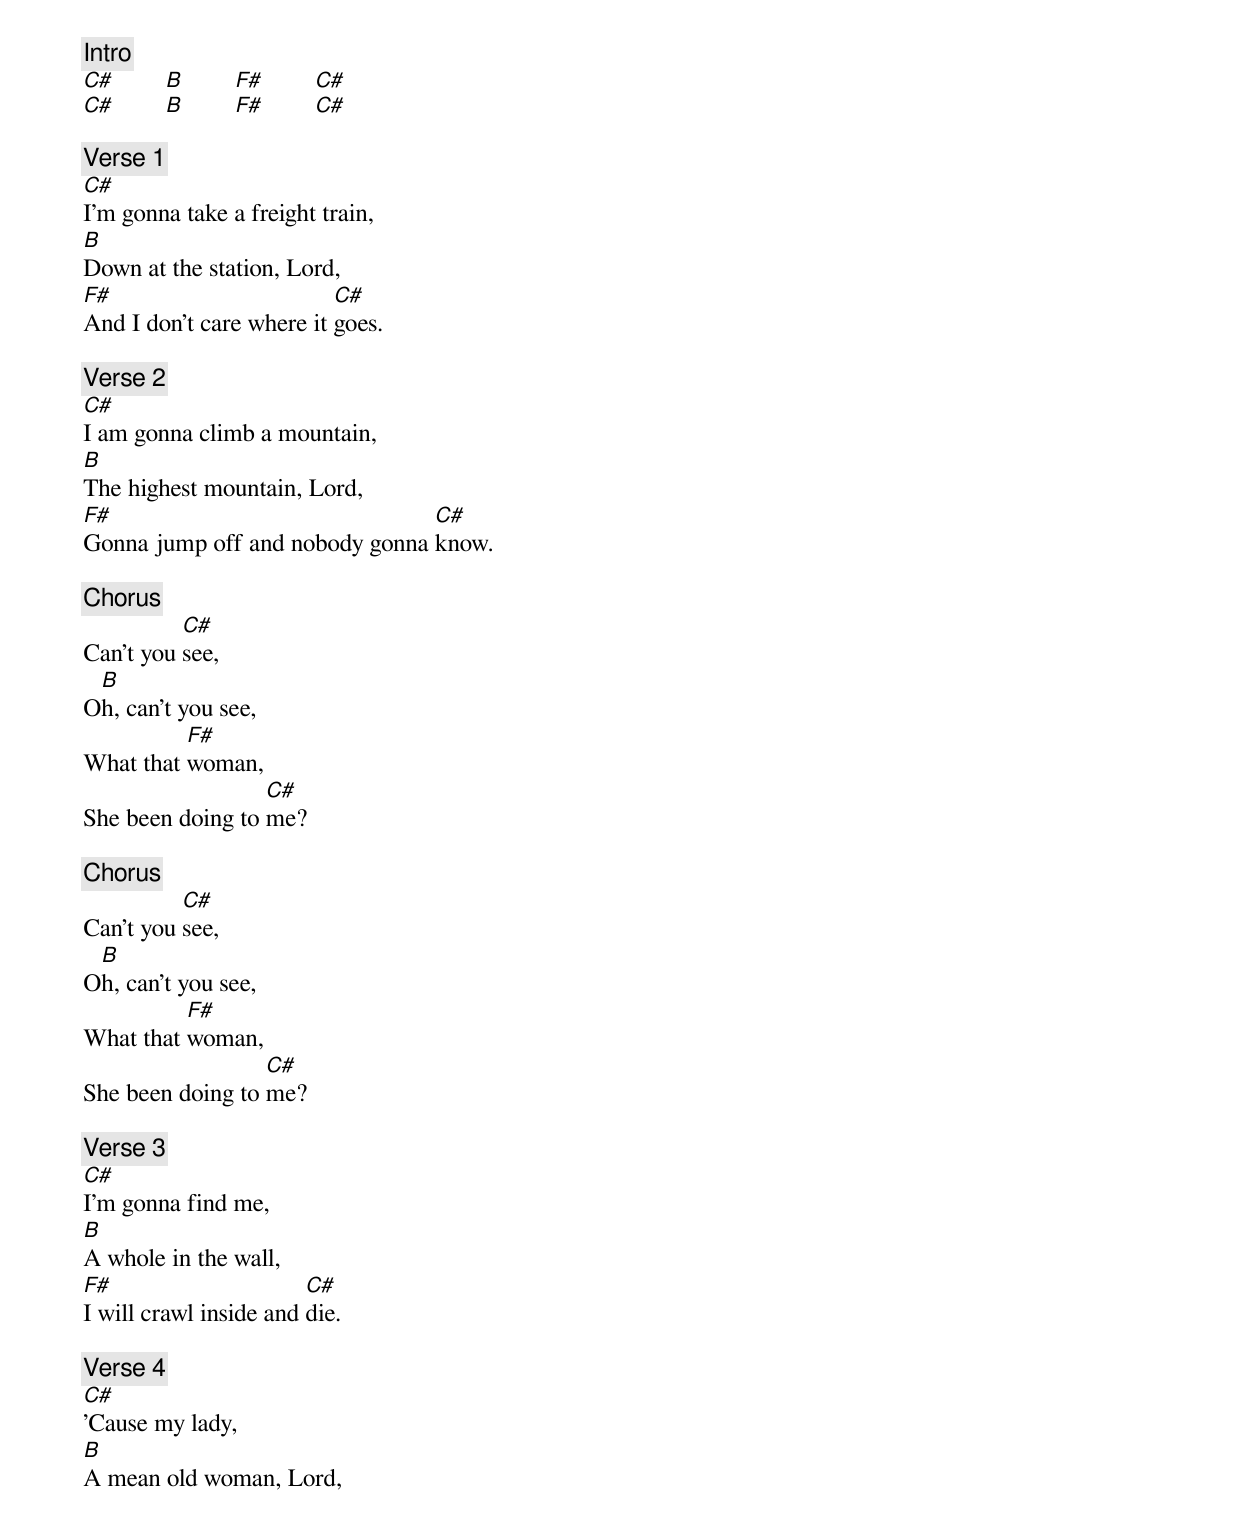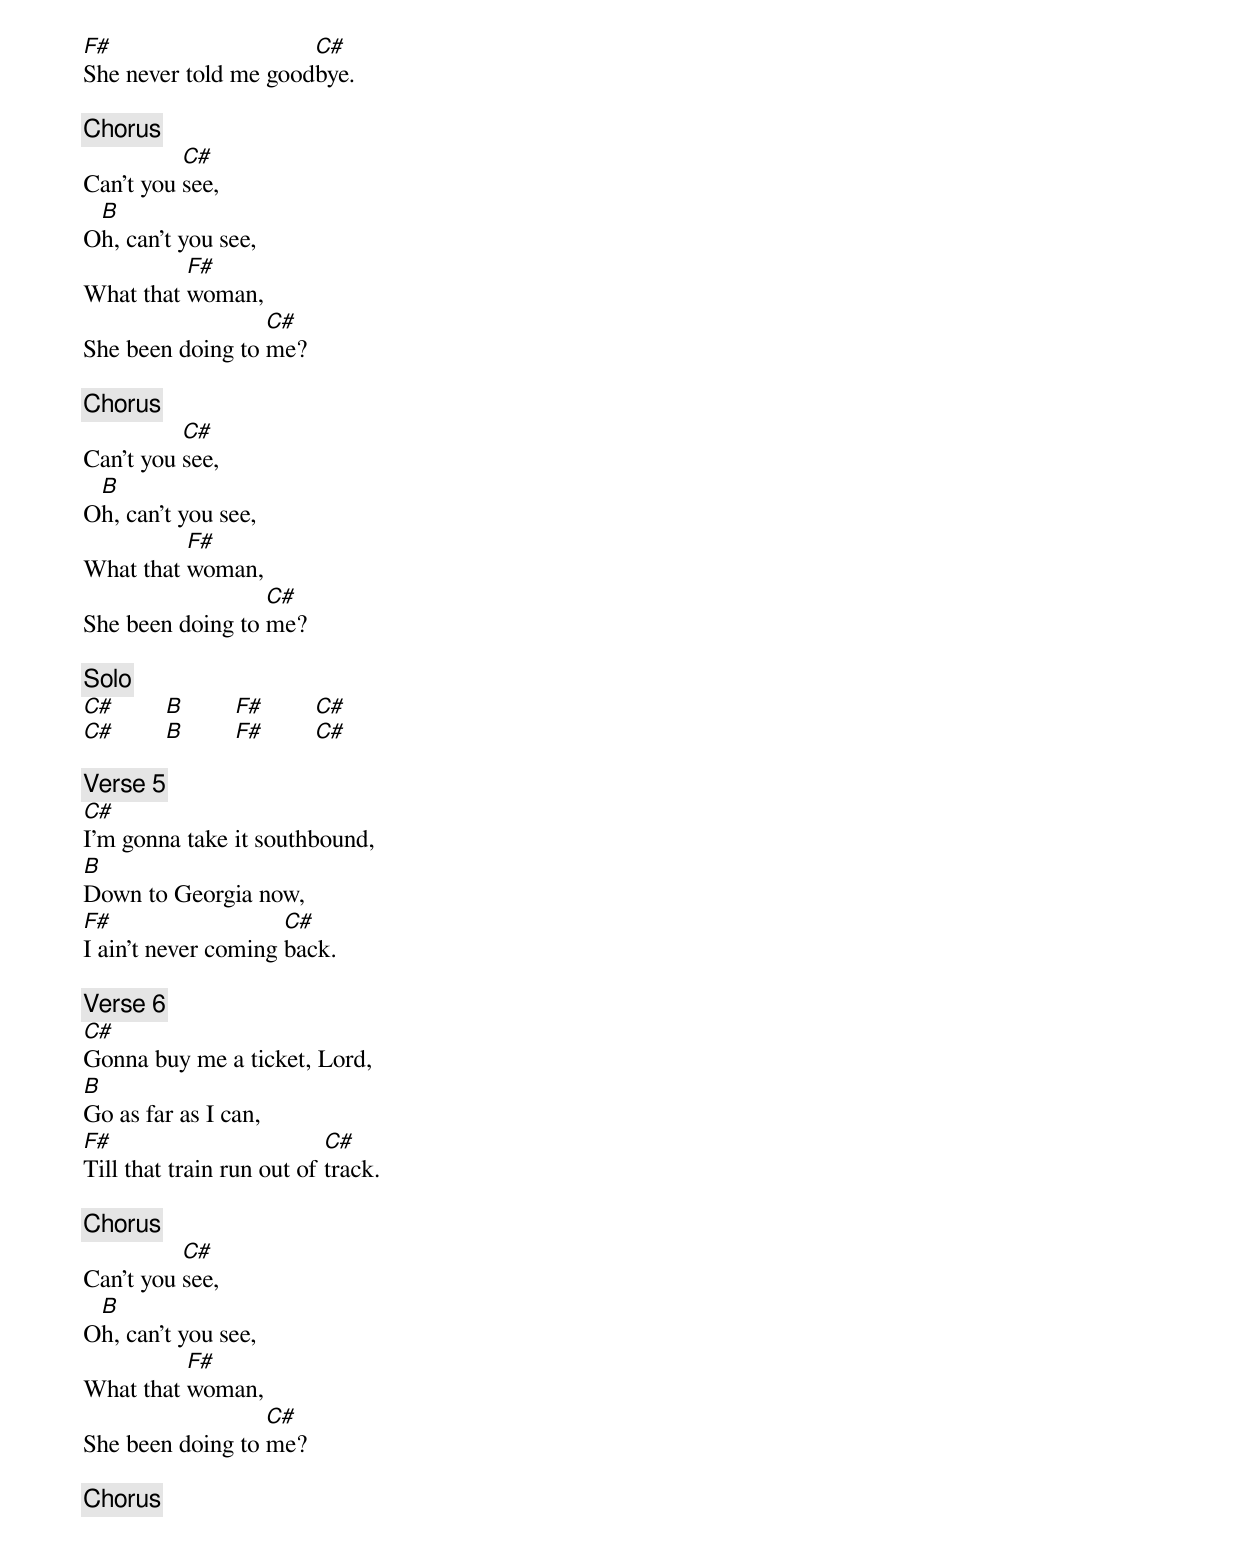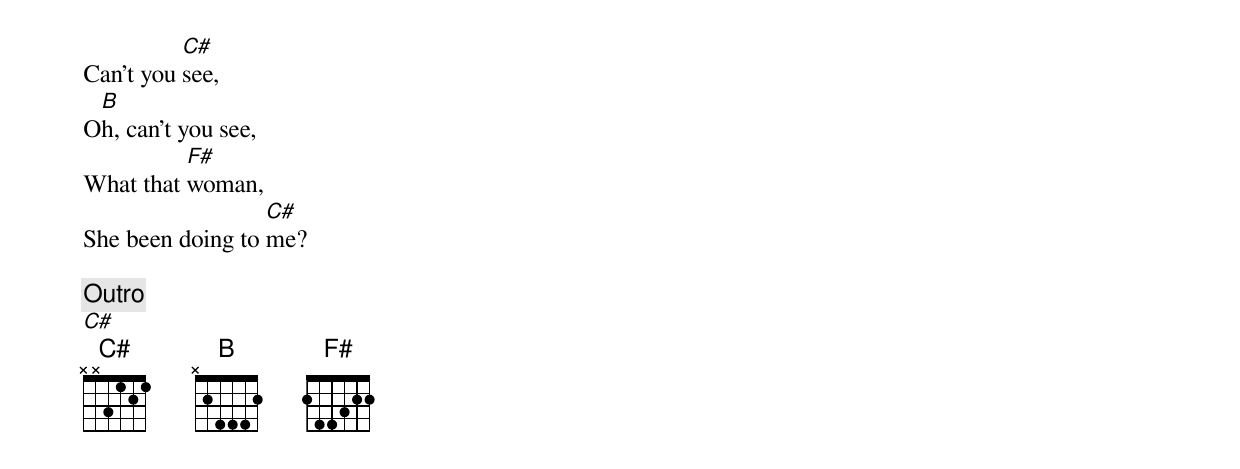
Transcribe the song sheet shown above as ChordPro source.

{c: Intro}
[C#]        [B]        [F#]        [C#]
[C#]        [B]        [F#]        [C#]

{c: Verse 1}
[C#]I'm gonna take a freight train,
[B]Down at the station, Lord,
[F#]And I don't care where it [C#]goes.

{c: Verse 2}
[C#]I am gonna climb a mountain,
[B]The highest mountain, Lord,
[F#]Gonna jump off and nobody gonna [C#]know.

{c: Chorus}
Can't you [C#]see,
O[B]h, can't you see,
What that [F#]woman,
She been doing to [C#]me?

{c: Chorus}
Can't you [C#]see,
O[B]h, can't you see,
What that [F#]woman,
She been doing to [C#]me?

{c: Verse 3}
[C#]I'm gonna find me,
[B]A whole in the wall,
[F#]I will crawl inside and [C#]die.

{c: Verse 4}
[C#]'Cause my lady,
[B]A mean old woman, Lord,
[F#]She never told me good[C#]bye.

{c: Chorus}
Can't you [C#]see,
O[B]h, can't you see,
What that [F#]woman,
She been doing to [C#]me?

{c: Chorus}
Can't you [C#]see,
O[B]h, can't you see,
What that [F#]woman,
She been doing to [C#]me?

{c: Solo}
[C#]        [B]        [F#]        [C#]
[C#]        [B]        [F#]        [C#]

{c: Verse 5}
[C#]I'm gonna take it southbound,
[B]Down to Georgia now,
[F#]I ain't never coming [C#]back.

{c: Verse 6}
[C#]Gonna buy me a ticket, Lord,
[B]Go as far as I can,
[F#]Till that train run out of [C#]track.

{c: Chorus}
Can't you [C#]see,
O[B]h, can't you see,
What that [F#]woman,
She been doing to [C#]me?

{c: Chorus}
Can't you [C#]see,
O[B]h, can't you see,
What that [F#]woman,
She been doing to [C#]me?

{c: Outro}
[C#]
